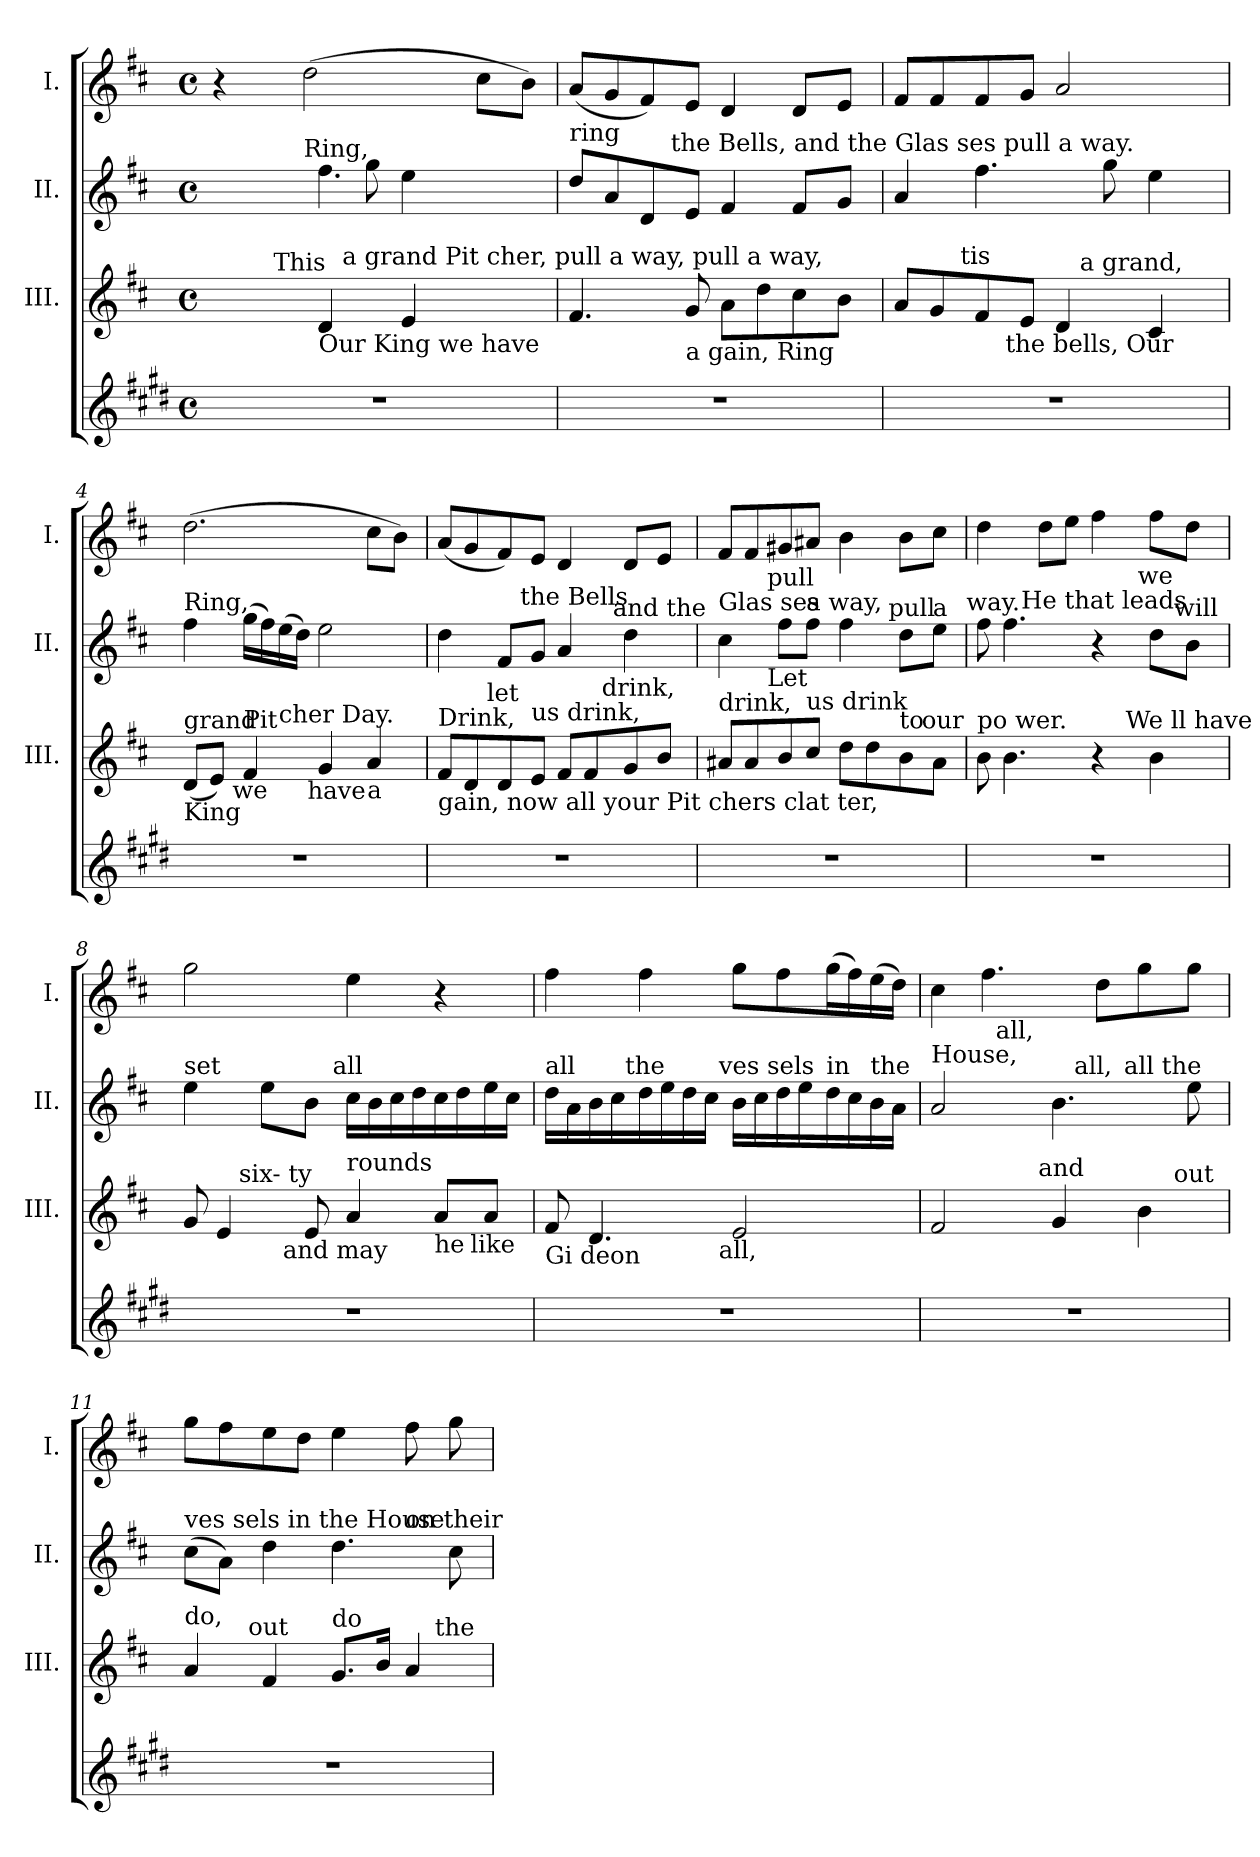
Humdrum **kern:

**kern	**kern	**kern	**kern
*part4	*part3	*part2	*part1
*staff4	*staff3	*staff2	*staff1
*	*I"III.	*I"II.	*I"I.
*	*I'III.	*I'II.	*I'I.
*clefG2	*clefG2	*clefG2	*clefG2
*ITrd1c2	*	*	*
*k[f#c#]	*k[f#c#]	*k[f#c#]	*k[f#c#]
*D:	*D:	*D:	*D:
*M4/4	*M4/4	*M4/4	*M4/4
*met(c)	*met(c)	*met(c)	*met(c)
=1	=1	=1	=1
*	*^	*^	*
*	*	*^	*	*	*
1r	8ryy	32ryy	32ryy	4ryy	32ryy	4r
.	.	4ryy	4ryy	.	4.ryy	.
.	32ryy	.	.	.	.	.
!	!LO:TX:a:t=This	!	!	!	!	!
.	8.ryy	.	.	.	.	.
!	!	!	!	!LO:TX:a:t=Ring,	!	!
.	.	.	.	32ryy	.	(>2dd\
!	!	!LO:TX:b:t=Our King we have	!	!	!	!
.	.	4d/	4d/	4.ff#\	.	.
!	!LO:TX:a:t=a grand Pit cher, pull a way, pull a way,	!	!	!	!	!
.	8..ryy	.	.	.	.	.
.	.	.	.	.	8gg\	.
.	.	8..ryy	4e/	.	4ee\	.
.	4..ryy	.	.	.	.	.
.	.	.	.	8..ryy	.	.
.	.	4ryy	.	.	.	8cc#\L
.	.	.	8..ryy	.	8..ryy	.
.	.	.	.	8ryy	.	8b\J)
*	*v	*v	*v	*	*	*
=2	=2	=2	=2	=2
!	!	!LO:TX:a:t=ring	!	!
1r	4.f#/	8dd/L	4ryy	(<8a/L
.	.	8a/	.	8g/
.	.	8d/	16.ryy	8f#/)
!	!	!	!LO:TX:a:t=the Bells, and the Glas ses pull a way.	!
.	.	.	2ryy	.
!	!LO:TX:b:t=a gain, Ring	!	!	!
.	8g/	8e/J	.	8e/J
.	8a\L	4f#/	.	4d/
.	8dd\	.	.	.
.	8cc#\	8f#/L	.	8d/L
.	.	.	8ryy	.
.	8b\J	8g/J	.	8e/J
.	.	.	32ryy	.
*	*	*v	*v	*
=3	=3	=3	=3
*	*^	*	*
*	*	*^	*	*
*	*	*	*^	*	*
1r	8a/L	8..ryy	4ryy	2ryy	4a/	8f#/L
.	8g/	.	.	.	.	8f#/
!	!	!LO:TX:a:t=tis	!	!	!	!
.	.	2ryy	.	.	.	.
.	8f#/	.	16.ryy	.	4.ff#\	8f#/
!	!	!	!LO:TX:b:t=the bells, Our	!	!	!
.	.	.	2ryy	.	.	.
.	8e/J	.	.	.	.	8g/J
.	4d/	.	.	16ryy	.	2a/
!	!	!	!	!LO:TX:a:t=a grand,	!	!
.	.	.	.	4..ryy	.	.
.	.	.	.	.	8gg\	.
.	.	4ryy	.	.	.	.
.	4c#/	.	.	.	4ee\	.
.	.	.	8ryy	.	.	.
.	.	32ryy	32ryy	.	.	.
!!LO:LB:g=z
=4	=4	=4	=4	=4	=4	=4
!	!	!	!	!	!LO:TX:a:t=Ring,	!
!	!LO:TX:a:t=grand	!	!	!	!	!
!	!LO:TX:b:t=King	!	!	!	!	!
1r	(<8d/L	8..ryy	4.ryy	4...ryy	4ff#\	(>2.dd\
.	8e/J)	.	.	.	.	.
!	!	!LO:TX:b:t=we	!	!	!	!
.	.	2ryy	.	.	.	.
!	!LO:TX:a:t=Pit	!	!	!	!	!
.	4f#/	.	.	.	(>16gg\LL	.
.	.	.	.	.	16ff#\)	.
!	!	!	!LO:TX:a:t=cher Day.	!	!	!
.	.	.	2ryy	.	(>16ee\	.
.	.	.	.	.	16dd\JJ)	.
!	!	!	!	!LO:TX:b:t=have	!	!
.	.	.	.	2ryy	.	.
.	4g/	.	.	.	2ee\	.
.	.	4ryy	.	.	.	.
!	!LO:TX:b:t=a	!	!	!	!	!
.	4a/	.	.	.	.	8cc#\L
.	.	.	8ryy	.	.	8b\J)
.	.	32ryy	.	32ryy	.	.
=5	=5	=5	=5	=5	=5	=5
!	!	!	!	!	!LO:TX:a:t=ring	!
!	!LO:TX:a:t=Drink,	!	!	!	!	!
!	!LO:TX:b:t=gain, now all your Pit chers clat ter,	!	!	!	!	!
*	*	*	*	*	*^	*
*	*	*	*v	*v	*	*^	*
1r	8f#/L	8..ryy	2ryy	4dd\	4ryy	2ryy	(<8a/L
.	8d/	.	.	.	.	.	8g/
!	!	!LO:TX:a:t=let	!	!	!	!	!
.	.	2ryy	.	.	.	.	.
.	8d/	.	.	8f#/L	16.ryy	.	8f#/)
!	!	!	!	!	!LO:TX:a:t=the Bells	!	!
.	.	.	.	.	2ryy	.	.
!	!LO:TX:a:t=us drink,	!	!	!	!	!	!
.	8e/J	.	.	8g/J	.	.	8e/J
.	8f#/L	.	8.ryy	4a/	.	8..ryy	4d/
.	8f#/	.	.	.	.	.	.
!	!	!	!LO:TX:a:t=drink,	!	!	!	!
.	.	.	4ryy	.	.	.	.
!	!	!	!	!	!	!LO:TX:a:t=and the	!
.	.	4ryy	.	.	.	4ryy	.
.	8g/	.	.	4dd\	.	.	8d/L
.	.	.	.	.	8ryy	.	.
.	8b/J	.	.	.	.	.	8e/J
.	.	.	16ryy	.	.	.	.
.	.	32ryy	.	.	32ryy	32ryy	.
!!LO:LB:g=z
=6	=6	=6	=6	=6	=6	=6	=6
!	!	!	!	!LO:TX:a:t=Glas ses	!	!	!
!	!LO:TX:a:t=drink,	!	!	!	!	!	!
1r	8a#X/L	8..ryy	2ryy	4cc#\	8..ryy	4...ryy	8f#/L
.	8a#/	.	.	.	.	.	8f#/
!	!	!	!	!	!LO:TX:a:t=pull	!	!
!	!	!LO:TX:a:t=Let	!	!	!	!	!
.	.	2ryy	.	.	2ryy	.	.
.	8b/	.	.	8ff#\L	.	.	8g#X/
!	!	!	!	!LO:TX:a:t=a	!	!	!
!	!LO:TX:a:t=us drink	!	!	!	!	!	!
.	8cc#/J	.	.	8ff#\J	.	.	8a#X/J
!	!	!	!	!	!	!LO:TX:a:t=way,	!
.	.	.	.	.	.	2ryy	.
.	8dd\L	.	4ryy	4ff#\	.	.	4b\
.	8dd\	.	.	.	.	.	.
!	!	!	!	!	!LO:TX:a:t=pull	!	!
.	.	4ryy	.	.	4ryy	.	.
!	!LO:TX:a:t=to	!	!	!	!	!	!
.	8b\	.	16.ryy	8dd\L	.	.	8b\L
!	!	!	!LO:TX:a:t=our	!	!	!	!
.	.	.	8ryy	.	.	.	.
!	!	!	!	!LO:TX:a:t=a	!	!	!
.	8a#\J	.	.	8ee\J	.	.	8cc#\J
.	.	32ryy	32ryy	.	32ryy	32ryy	.
!	!	!	!	!LO:TX:a:t=way.	!	!	!
=7	=7	=7	=7	=7	=7	=7	=7
!	!LO:TX:a:t=po wer.	!	!	!	!	!	!
*	*	*v	*v	*	*	*^	*
1r	8b\	2ryy	8ff#\	8.ryy	2ryy	2ryy	4dd\
.	4.b\	.	4.ff#\	.	.	.	.
!	!	!	!	!LO:TX:a:t=He that leads	!	!	!
.	.	.	.	2ryy	.	.	.
.	.	.	.	.	.	.	8dd\L
.	.	.	.	.	.	.	8ee\J
.	4r	8.ryy	4r	.	8..ryy	4ryy	4ff#\
!	!	!LO:TX:a:t=We ll have	!	!	!	!	!
.	.	4ryy	.	4ryy	.	.	.
!	!	!	!	!	!LO:TX:a:t=we	!	!
.	.	.	.	.	4ryy	.	.
.	4b\	.	8dd\L	.	.	16.ryy	8ff#\L
!	!	!	!	!	!	!LO:TX:a:t=will	!
.	.	.	.	.	.	8ryy	.
.	.	.	8b\J	.	.	.	8dd\J
.	.	16ryy	.	16ryy	.	.	.
.	.	.	.	.	32ryy	32ryy	.
!!LO:PB:g=z
=8	=8	=8	=8	=8	=8	=8	=8
!	!	!	!LO:TX:a:t=set	!	!	!	!
!	!LO:TX:b:t=may he,	!	!	!	!	!	!
!	!LO:TX:a:t=full	!	!	!	!	!	!
*	*^	*^	*	*v	*v	*v	*
1r	8g/	8.ryy	4ryy	2ryy	4ee\	4...ryy	2gg\
.	4e/	.	.	.	.	.	.
!	!	!LO:TX:a:t=six- ty	!	!	!	!	!
.	.	2ryy	.	.	.	.	.
.	.	.	16ryy	.	8ee\L	.	.
!	!	!	!LO:TX:b:t=and may	!	!	!	!
.	.	.	2ryy	.	.	.	.
.	8e/	.	.	.	8b\J	.	.
!	!	!	!	!	!	!LO:TX:a:t=all	!
.	.	.	.	.	.	2ryy	.
!	!LO:TX:a:t=rounds	!	!	!	!	!	!
.	4a/	.	.	4ryy	16cc#\LL	.	4ee\
.	.	.	.	.	16b\	.	.
.	.	.	.	.	16cc#\	.	.
.	.	4ryy	.	.	16dd\	.	.
!	!LO:TX:b:t=he	!	!	!	!	!	!
.	8a/L	.	.	16.ryy	16cc#\	.	4r
.	.	.	8.ryy	.	16dd\	.	.
!	!	!	!	!LO:TX:b:t=like	!	!	!
.	.	.	.	8ryy	.	.	.
.	8a/J	.	.	.	16ee\	.	.
.	.	16ryy	.	.	16cc#\JJ	.	.
.	.	.	.	32ryy	.	32ryy	.
=9	=9	=9	=9	=9	=9	=9	=9
!	!	!	!	!	!LO:TX:a:t=all	!	!
!	!LO:TX:b:t=Gi deon	!	!	!	!	!	!
*	*	*v	*v	*v	*	*^	*
1r	8f#/	4...ryy	16dd\LL	8..ryy	4...ryy	4ff#\
.	.	.	16a\	.	.	.
.	4.d/	.	16b\	.	.	.
.	.	.	16cc#\	.	.	.
!	!	!	!	!LO:TX:a:t=the	!	!
.	.	.	.	2ryy	.	.
.	.	.	16dd\	.	.	4ff#\
.	.	.	16ee\	.	.	.
.	.	.	16dd\	.	.	.
.	.	.	16cc#\JJ	.	.	.
!	!	!	!	!	!LO:TX:a:t=ves sels	!
!	!	!LO:TX:b:t=all,	!	!	!	!
.	.	2ryy	.	.	2ryy	.
.	2e/	.	16b\LL	.	.	8gg\L
.	.	.	16cc#\	.	.	.
.	.	.	16dd\	.	.	8ff#\
.	.	.	16ee\	.	.	.
.	.	.	.	4ryy	.	.
!	!	!	!LO:TX:a:t=in	!	!	!
.	.	.	16dd\	.	.	(>16gg\L
.	.	.	16cc#\	.	.	16ff#\)
!	!	!	!LO:TX:a:t=the	!	!	!
.	.	.	16b\	.	.	(>16ee\
.	.	.	16a\JJ	.	.	16dd\JJ)
.	.	32ryy	.	32ryy	32ryy	.
!!LO:LB:g=z
=10	=10	=10	=10	=10	=10	=10
!	!	!	!LO:TX:a:t=House,	!	!	!
*	*	*^	*	*	*^	*
1r	2f#/	4...ryy	2ryy	2a/	4ryy	2ryy	2ryy	4cc#\
.	.	.	.	.	32ryy	.	.	4.ff#\
!	!	!	!	!	!LO:TX:a:t=all,	!	!	!
.	.	.	.	.	2ryy	.	.	.
!	!	!LO:TX:a:t=and	!	!	!	!	!	!
.	.	2ryy	.	.	.	.	.	.
.	4g/	.	4ryy	4.b\	.	16ryy	8..ryy	.
!	!	!	!	!	!	!LO:TX:a:t=all,	!	!
.	.	.	.	.	.	4..ryy	.	.
.	.	.	.	.	.	.	.	8dd\L
!	!	!	!	!	!	!	!LO:TX:a:t=all the	!
.	.	.	.	.	.	.	4ryy	.
.	4b\	.	16.ryy	.	.	.	.	8gg\
.	.	.	.	.	8..ryy	.	.	.
!	!	!	!LO:TX:a:t=out	!	!	!	!	!
.	.	.	8ryy	.	.	.	.	.
.	.	.	.	8ee\	.	.	.	8gg\J
.	.	32ryy	32ryy	.	.	.	32ryy	.
=11	=11	=11	=11	=11	=11	=11	=11	=11
!	!	!	!	!LO:TX:a:t=ves sels in the House	!	!	!	!
!	!LO:TX:a:t=do,	!	!	!	!	!	!	!
*	*	*	*	*	*v	*v	*v	*
1r	4a/	8..ryy	2ryy	(>8cc#\L	2.ryy	8gg\L
.	.	.	.	8a\J)	.	8ff#\
!	!	!LO:TX:a:t=out	!	!	!	!
.	.	2ryy	.	.	.	.
.	4f#/	.	.	4dd\	.	8ee\
.	.	.	.	.	.	8dd\J
!	!LO:TX:a:t=do	!	!	!	!	!
.	8.g/L	.	4ryy	4.dd\	.	4ee\
.	16b/Jk	.	.	.	.	.
.	.	4ryy	.	.	.	.
!	!	!	!	!	!LO:TX:a:t=on their	!
.	4a/	.	16.ryy	.	4ryy	8ff#\
!	!	!	!LO:TX:a:t=the	!	!	!
.	.	.	8ryy	.	.	.
.	.	.	.	8cc#\	.	8gg\
.	.	32ryy	32ryy	.	.	.
*	*v	*v	*v	*	*	*
*	*	*v	*v	*
=	=	=	=
*-	*-	*-	*-
